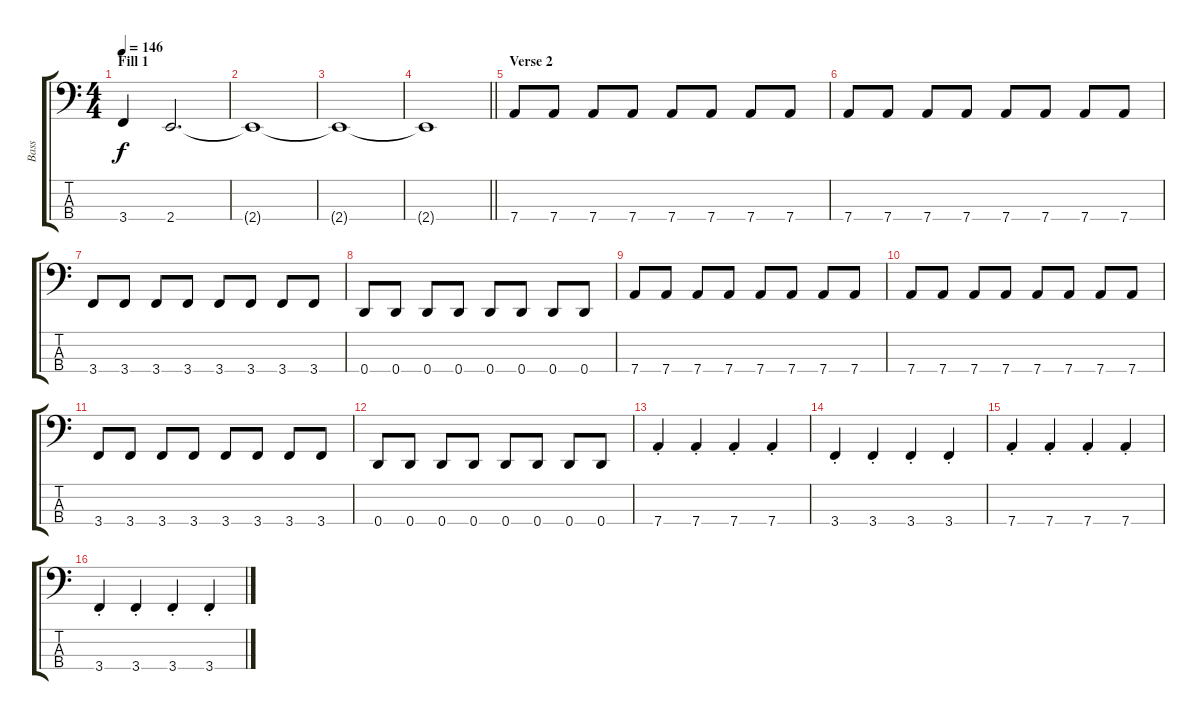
\track ("Bass" "Bass") {instrument electricbassfinger}
\staff {score tabs}
\tuning (G2 D2 A1 D1) {hide}
\ts (4 4)
\section ("" "Fill 1")
\tempo 146
\clef f4
\ks c
3.4{t}.4{dy f} 2.4.2{d} |
2.4{t}.1 |
2.4{t}.1 |
\barLineRight lightlight
2.4{t}.1 |
\section ("" "Verse 2")
7.4.8 7.4.8 7.4.8 7.4.8 7.4.8 7.4.8 7.4.8 7.4.8 |
7.4.8 7.4.8 7.4.8 7.4.8 7.4.8 7.4.8 7.4.8 7.4.8 |
3.4.8 3.4.8 3.4.8 3.4.8 3.4.8 3.4.8 3.4.8 3.4.8 |
0.4.8 0.4.8 0.4.8 0.4.8 0.4.8 0.4.8 0.4.8 0.4.8 |
7.4.8 7.4.8 7.4.8 7.4.8 7.4.8 7.4.8 7.4.8 7.4.8 |
7.4.8 7.4.8 7.4.8 7.4.8 7.4.8 7.4.8 7.4.8 7.4.8 |
3.4.8 3.4.8 3.4.8 3.4.8 3.4.8 3.4.8 3.4.8 3.4.8 |
0.4.8 0.4.8 0.4.8 0.4.8 0.4.8 0.4.8 0.4.8 0.4.8 |
7.4{st}.4 7.4{st}.4 7.4{st}.4 7.4{st}.4 |
3.4{st}.4 3.4{st}.4 3.4{st}.4 3.4{st}.4 |
7.4{st}.4 7.4{st}.4 7.4{st}.4 7.4{st}.4 |
3.4{st}.4 3.4{st}.4 3.4{st}.4 3.4{st}.4
